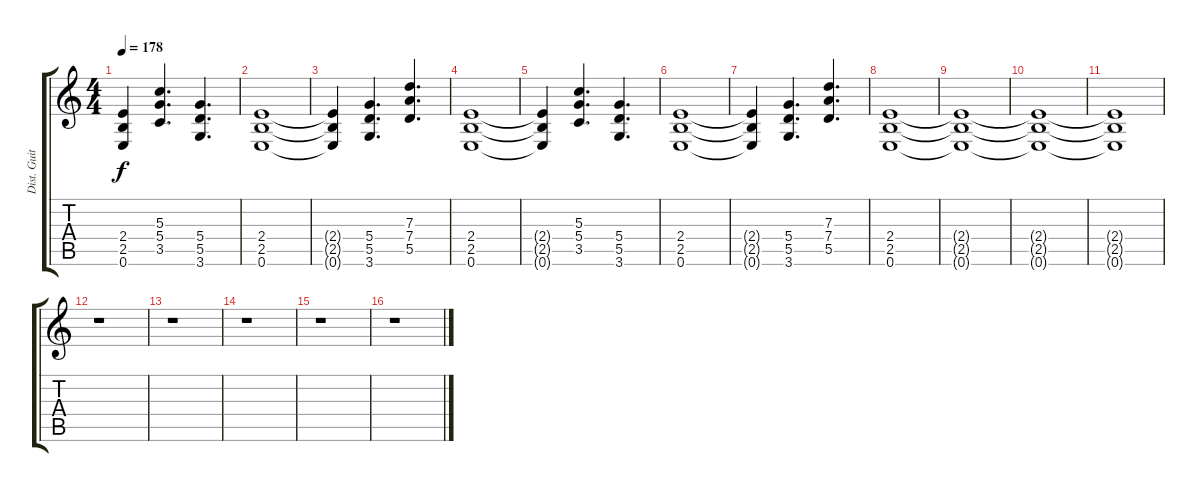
\track ("Dist. Guitar 2" "Dist. Guit") {mute instrument distortionguitar}
\staff {score tabs}
\tuning (E4 B3 G3 D3 A2 E2) {hide}
\ts (4 4)
\tempo 178
\clef g2
\ks c
(2.4{t} 2.5{t} 0.6{t}).4{dy f} (5.3 5.4 3.5).4{d} (5.4 5.5 3.6).4{d} |
(2.4 2.5 0.6).1 |
(2.4{t} 2.5{t} 0.6{t}).4 (5.4 5.5 3.6).4{d} (7.3 7.4 5.5).4{d} |
(2.4 2.5 0.6).1 |
(2.4{t} 2.5{t} 0.6{t}).4 (5.3 5.4 3.5).4{d} (5.4 5.5 3.6).4{d} |
(2.4 2.5 0.6).1 |
(2.4{t} 2.5{t} 0.6{t}).4 (5.4 5.5 3.6).4{d} (7.3 7.4 5.5).4{d} |
(2.4 2.5 0.6).1 |
(2.4{t} 2.5{t} 0.6{t}).1 |
(2.4{t} 2.5{t} 0.6{t}).1 |
(2.4{t} 2.5{t} 0.6{t}).1 |
r.1 |
r.1 |
r.1 |
r.1 |
r.1
